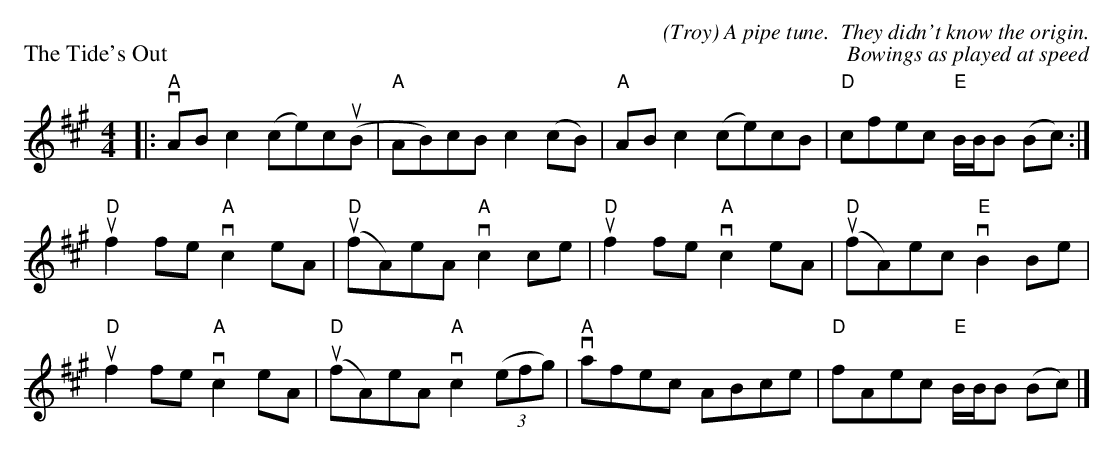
X:1
P: The Tide's Out
C: (Troy) A pipe tune.  They didn't know the origin.
C: Bowings as played at speed
K: A
L: 1/8
M: 4/4
|: "A"vABc2(ce)cu(B | "A"AB)cBc2(cB) | "A"ABc2(ce)cB | "D"cfec "E"B/B/B (Bc) :|
"D"uf2fe "A"vc2eA | "D"u(fA)eA "A"vc2ce | "D"uf2fe "A"vc2eA | "D"u(fA)ec "E"vB2Be|
"D"uf2fe "A"vc2eA | "D"u(fA)eA "A"vc2((3efg) | "A"vafec ABce | "D"fAec "E"B/B/B (Bc) |]
